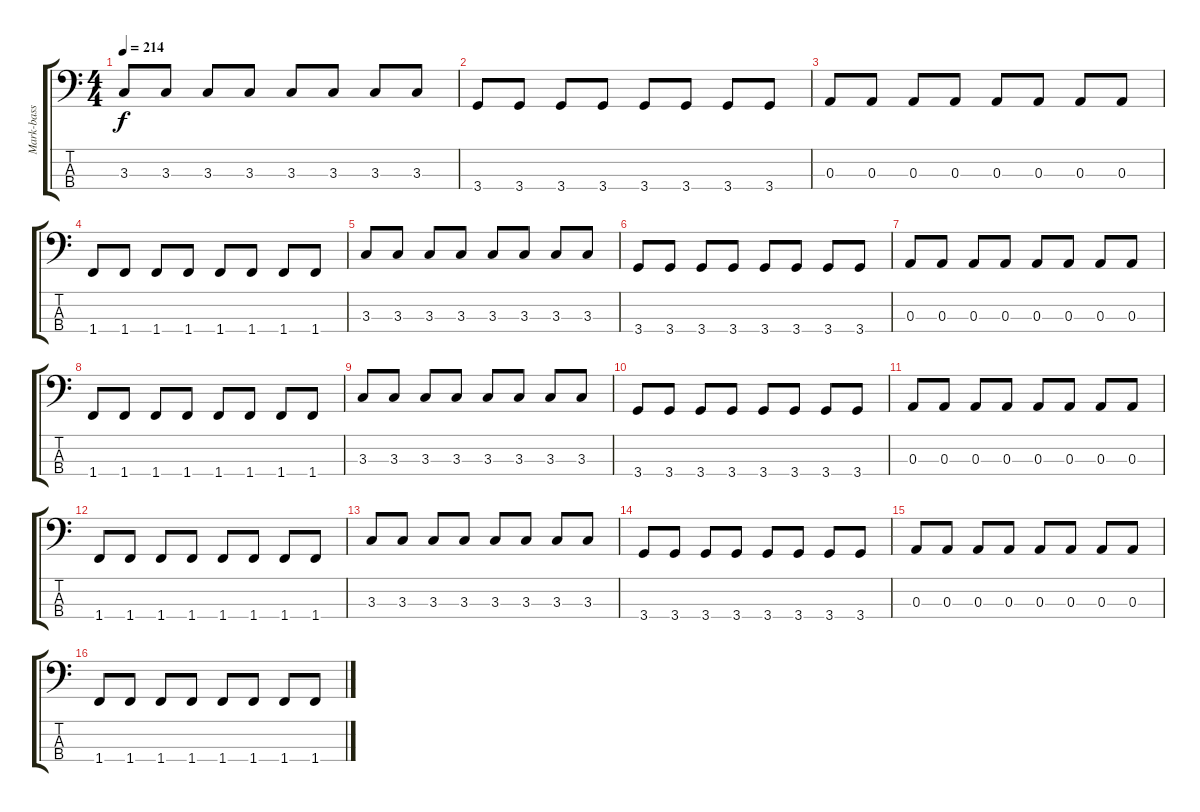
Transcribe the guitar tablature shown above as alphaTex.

\track ("Mark-bass" "Mark-bass") {instrument electricbasspick}
\staff {score tabs}
\tuning (G2 D2 A1 E1) {hide}
\ts (4 4)
\tempo 214
\clef f4
\ks c
3.3.8{dy f} 3.3.8 3.3.8 3.3.8 3.3.8 3.3.8 3.3.8 3.3.8 |
3.4.8 3.4.8 3.4.8 3.4.8 3.4.8 3.4.8 3.4.8 3.4.8 |
0.3.8 0.3.8 0.3.8 0.3.8 0.3.8 0.3.8 0.3.8 0.3.8 |
1.4.8 1.4.8 1.4.8 1.4.8 1.4.8 1.4.8 1.4.8 1.4.8 |
3.3.8 3.3.8 3.3.8 3.3.8 3.3.8 3.3.8 3.3.8 3.3.8 |
3.4.8 3.4.8 3.4.8 3.4.8 3.4.8 3.4.8 3.4.8 3.4.8 |
0.3.8 0.3.8 0.3.8 0.3.8 0.3.8 0.3.8 0.3.8 0.3.8 |
1.4.8 1.4.8 1.4.8 1.4.8 1.4.8 1.4.8 1.4.8 1.4.8 |
3.3.8 3.3.8 3.3.8 3.3.8 3.3.8 3.3.8 3.3.8 3.3.8 |
3.4.8 3.4.8 3.4.8 3.4.8 3.4.8 3.4.8 3.4.8 3.4.8 |
0.3.8 0.3.8 0.3.8 0.3.8 0.3.8 0.3.8 0.3.8 0.3.8 |
1.4.8 1.4.8 1.4.8 1.4.8 1.4.8 1.4.8 1.4.8 1.4.8 |
3.3.8 3.3.8 3.3.8 3.3.8 3.3.8 3.3.8 3.3.8 3.3.8 |
3.4.8 3.4.8 3.4.8 3.4.8 3.4.8 3.4.8 3.4.8 3.4.8 |
0.3.8 0.3.8 0.3.8 0.3.8 0.3.8 0.3.8 0.3.8 0.3.8 |
1.4.8 1.4.8 1.4.8 1.4.8 1.4.8 1.4.8 1.4.8 1.4.8
